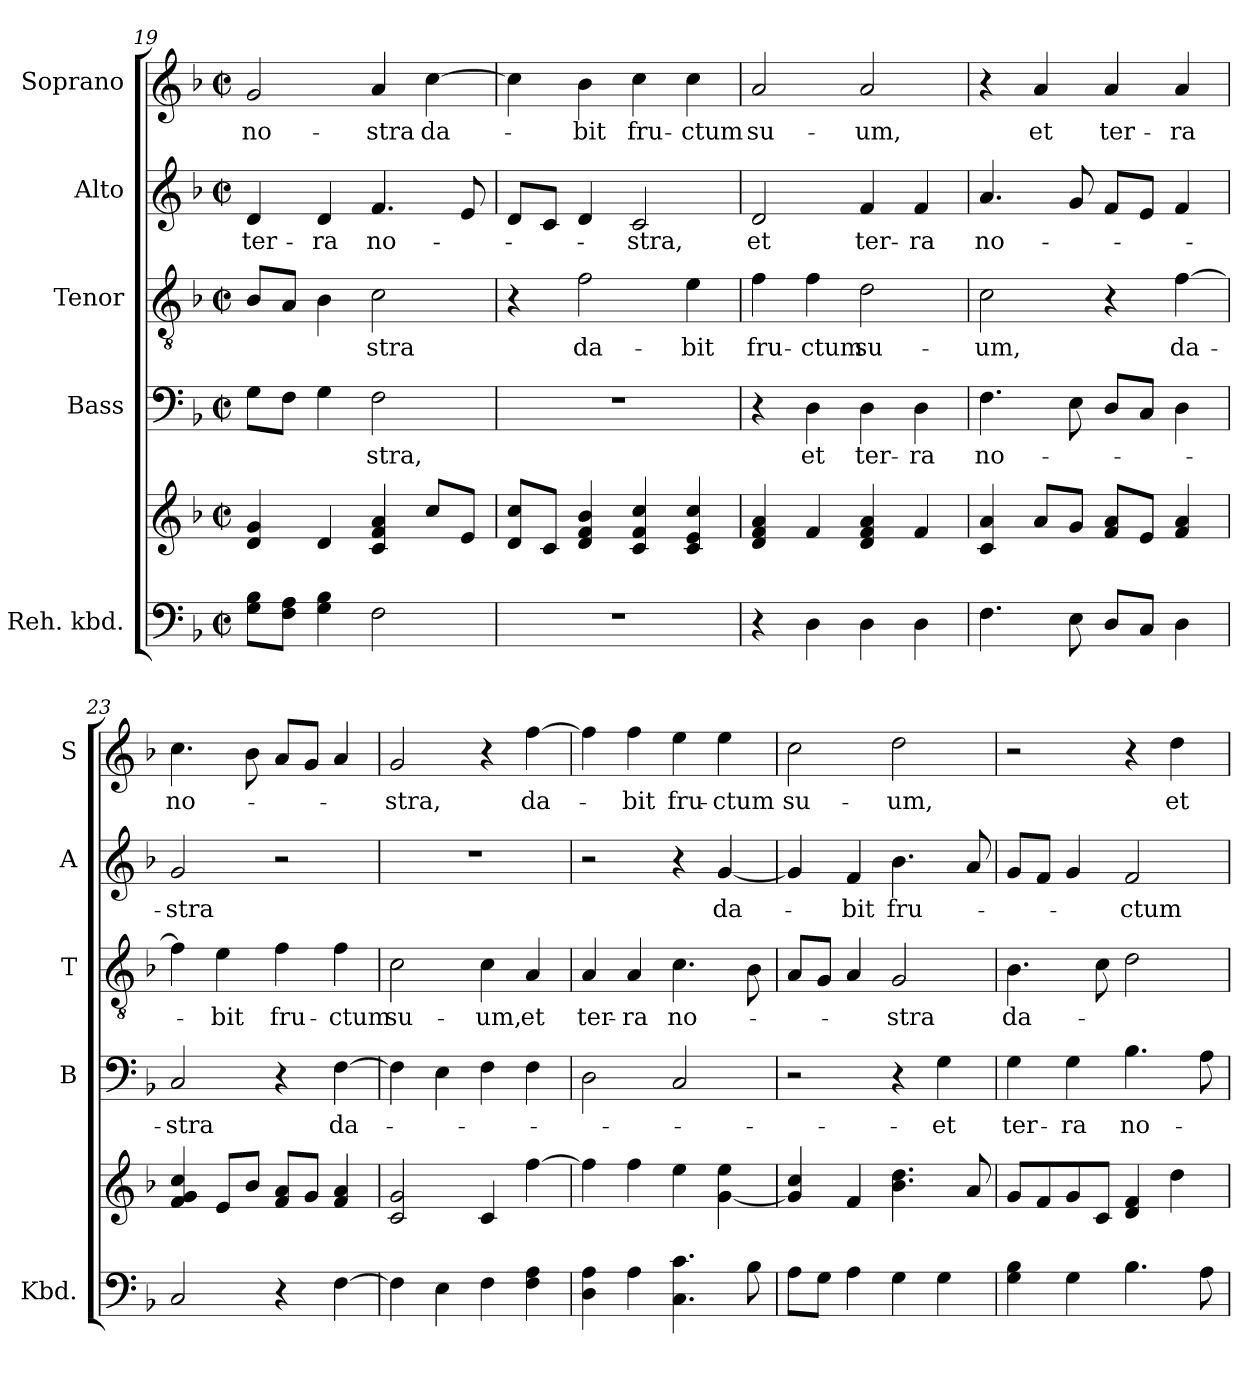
**kern	**kern	**kern	**text	**kern	**text	**kern	**text	**kern	**text
*part5	*part5	*part4	*part4	*part3	*part3	*part2	*part2	*part1	*part1
*staff6	*staff5	*staff4	*staff4	*staff3	*staff3	*staff2	*staff2	*staff1	*staff1
*I"Reh. kbd.	*	*I"Bass	*	*I"Tenor	*	*I"Alto	*	*I"Soprano	*
*I'Kbd.	*	*I'B	*	*I'T	*	*I'A	*	*I'S	*
!!LO:LB:g=z
*clefF4	*clefG2	*clefF4	*	*clefGv2	*	*clefG2	*	*clefG2	*
*k[b-]	*k[b-]	*k[b-]	*	*k[b-]	*	*k[b-]	*	*k[b-]	*
*F:	*F:	*F:	*	*F:	*	*F:	*	*F:	*
*M2/2	*M2/2	*M2/2	*	*M2/2	*	*M2/2	*	*M2/2	*
*met(c|)	*met(c|)	*met(c|)	*	*met(c|)	*	*met(c|)	*	*met(c|)	*
=19	=19	=19	=19	=19	=19	=19	=19	=19	=19
8G\ 8B-\L	4d/ 4g/	8G\L	.	8B-/L	.	4d/	ter-	2g/	no-
8F\ 8A\J	.	8F\J	.	8A/J	.	.	.	.	.
4G\ 4B-\	4d/	4G\	.	4B-\	.	4d/	-ra	.	.
2F\	4c/ 4f/ 4a/	2F\	-stra,	2c\	-stra	4.f/	no-	4a/	-stra
.	8cc/L	.	.	.	.	.	.	[4cc\	da-
.	8e/J	.	.	.	.	8e/	.	.	.
=20	=20	=20	=20	=20	=20	=20	=20	=20	=20
1r	8d/ 8cc/L	1r	.	4r	.	8d/L	.	4cc\]	.
.	8c/J	.	.	.	.	8c/J	.	.	.
.	4d/ 4f/ 4b-/	.	.	2f\	da-	4d/	.	4b-\	-bit
.	4c/ 4f/ 4cc/	.	.	.	.	2c/	-stra,	4cc\	fru-
.	4c/ 4e/ 4cc/	.	.	4e\	-bit	.	.	4cc\	-ctum
=21	=21	=21	=21	=21	=21	=21	=21	=21	=21
4r	4d/ 4f/ 4a/	4r	.	4f\	fru-	2d/	et	2a/	su-
4D\	4f/	4D\	et	4f\	-ctum	.	.	.	.
4D\	4d/ 4f/ 4a/	4D\	ter-	2d\	su-	4f/	ter-	2a/	-um,
4D\	4f/	4D\	-ra	.	.	4f/	-ra	.	.
=22	=22	=22	=22	=22	=22	=22	=22	=22	=22
4.F\	4c/ 4a/	4.F\	no-	2c\	-um,	4.a/	no-	4r	.
.	8a/L	.	.	.	.	.	.	4a/	et
8E\	8g/J	8E\	.	.	.	8g/	.	.	.
8D/L	8f/ 8a/L	8D/L	.	4r	.	8f/L	.	4a/	ter-
8C/J	8e/J	8C/J	.	.	.	8e/J	.	.	.
4D\	4f/ 4a/	4D\	.	[4f\	da-	4f/	.	4a/	-ra
=23	=23	=23	=23	=23	=23	=23	=23	=23	=23
2C/	4f/ 4g/ 4cc/	2C/	-stra	4f\]	.	2g/	-stra	4.cc\	no-
.	8e/L	.	.	4e\	-bit	.	.	.	.
.	8b-/J	.	.	.	.	.	.	8b-\	.
4r	8f/ 8a/L	4r	.	4f\	fru-	2r	.	8a/L	.
.	8g/J	.	.	.	.	.	.	8g/J	.
[4F\	4f/ 4a/	[4F\	da-	4f\	-ctum	.	.	4a/	.
=24	=24	=24	=24	=24	=24	=24	=24	=24	=24
4F\]	2c/ 2g/	4F\]	.	2c\	su-	1r	.	2g/	-stra,
4E\	.	4E\	.	.	.	.	.	.	.
4F\	4c/	4F\	.	4c\	-um,	.	.	4r	.
4F\ 4A\	[4ff\	4F\	.	4A/	et	.	.	[4ff\	da-
!!LO:PB:g=z
=25	=25	=25	=25	=25	=25	=25	=25	=25	=25
4D\ 4A\	4ff\]	2D\	.	4A/	ter-	2r	.	4ff\]	.
4A\	4ff\	.	.	4A/	-ra	.	.	4ff\	-bit
4.C\ 4.c\	4ee\	2C/	.	4.c\	no-	4r	.	4ee\	fru-
.	[4g\ 4ee\	.	.	.	.	[4g/	da-	4ee\	-ctum
8B-\	.	.	.	8B-\	.	.	.	.	.
=26	=26	=26	=26	=26	=26	=26	=26	=26	=26
8A\L	4g/] 4cc/	2r	.	8A/L	.	4g/]	.	2cc\	su-
8G\J	.	.	.	8G/J	.	.	.	.	.
4A\	4f/	.	.	4A/	.	4f/	-bit	.	.
4G\	4.b-\ 4.dd\	4r	.	2G/	-stra	4.b-\	fru-	2dd\	-um,
4G\	.	4G\	-et	.	.	.	.	.	.
.	8a/	.	.	.	.	8a/	.	.	.
=27	=27	=27	=27	=27	=27	=27	=27	=27	=27
4G\ 4B-\	8g/L	4G\	ter-	4.B-\	da-	8g/L	.	2r	.
.	8f/	.	.	.	.	8f/J	.	.	.
4G\	8g/	4G\	-ra	.	.	4g/	.	.	.
.	8c/J	.	.	8c\	.	.	.	.	.
4.B-\	4d/ 4f/	4.B-\	no-	2d\	.	2f/	-ctum	4r	.
.	4dd\	.	.	.	.	.	.	4dd\	et
8A\	.	8A\	.	.	.	.	.	.	.
=	=	=	=	=	=	=	=	=	=
*-	*-	*-	*-	*-	*-	*-	*-	*-	*-
